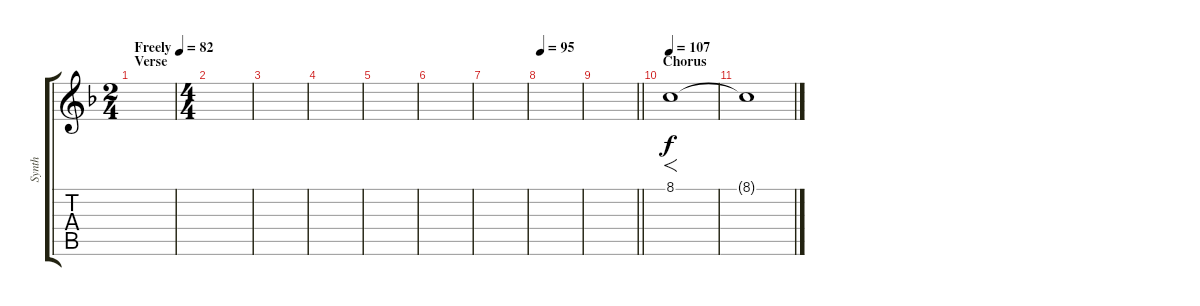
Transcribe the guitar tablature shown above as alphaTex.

\track ("Synth" "Synth") {instrument pad2warm}
\staff {score tabs}
\tuning (E4 B3 G3 D3 A2 E2) {hide}
\ts (2 4)
\section ("" "Verse")
\tempo (82 "Freely")
\clef g2
\ks f
|
\ts (4 4)
|
|
|
|
|
|
\tempo 95
|
\barLineRight lightlight
|
\section ("" "Chorus")
\tempo 107
8.1.1{f} |
8.1{t}.1{volume 2}
